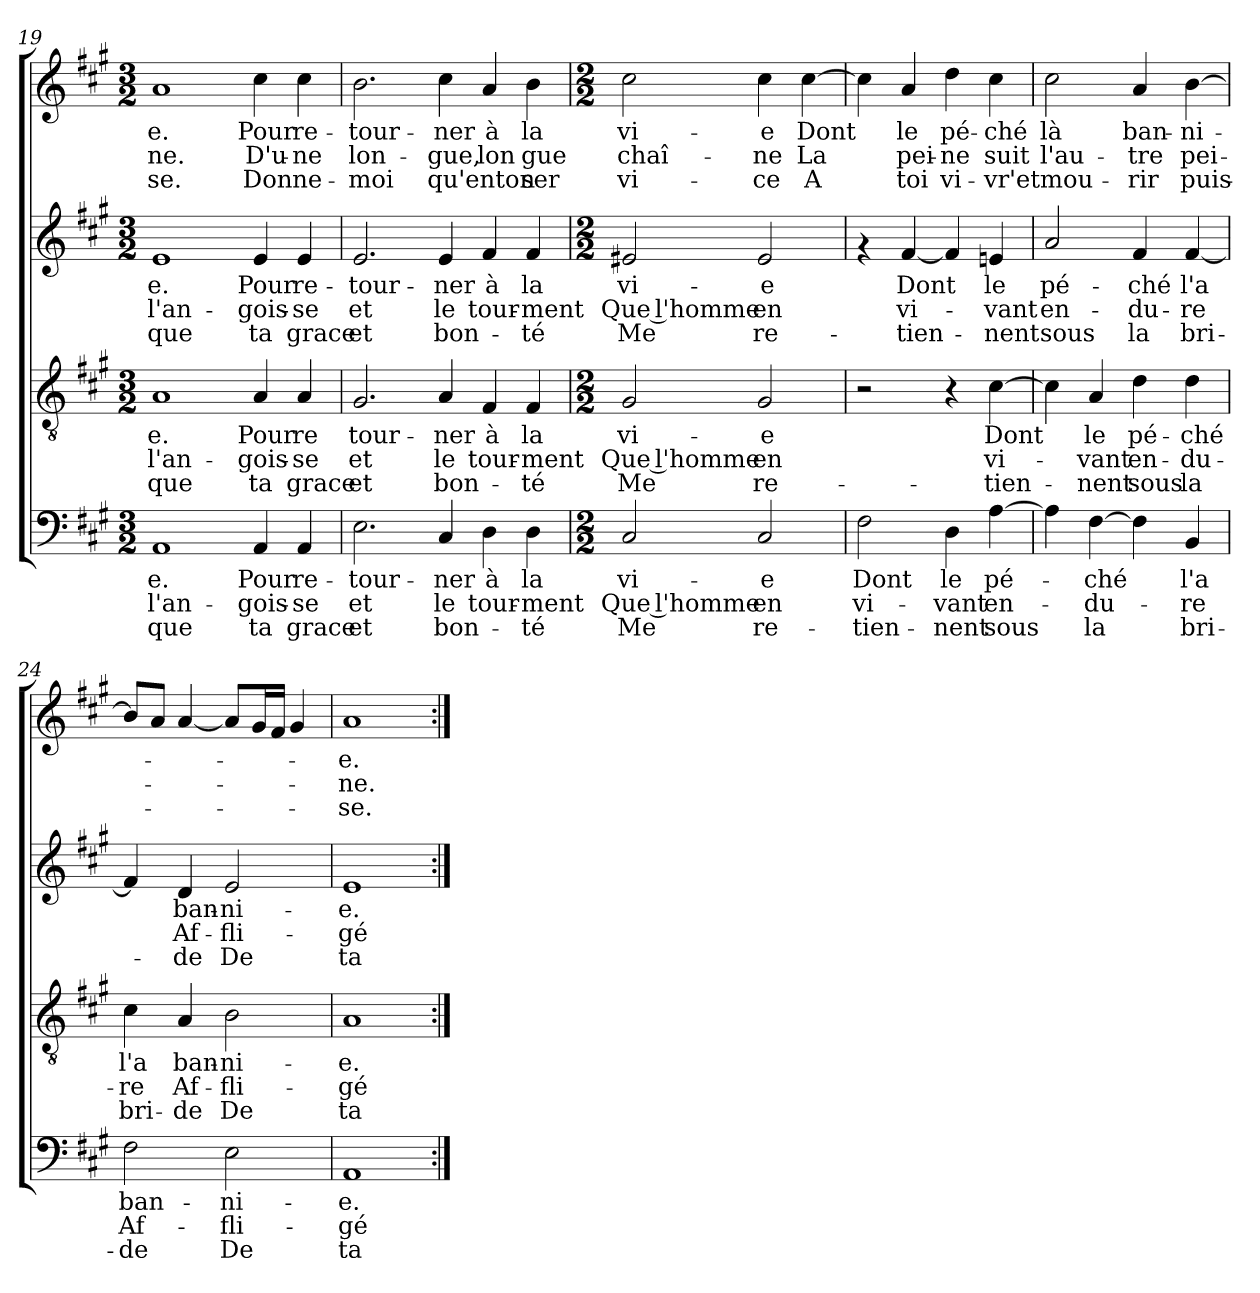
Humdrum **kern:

**kern	**text	**text	**text	**kern	**text	**text	**text	**kern	**text	**text	**text	**kern	**text	**text	**text
*part4	*part4	*part4	*part4	*part3	*part3	*part3	*part3	*part2	*part2	*part2	*part2	*part1	*part1	*part1	*part1
*staff4	*staff4	*staff4	*staff4	*staff3	*staff3	*staff3	*staff3	*staff2	*staff2	*staff2	*staff2	*staff1	*staff1	*staff1	*staff1
*clefF4	*	*	*	*clefGv2	*	*	*	*clefG2	*	*	*	*clefG2	*	*	*
*k[f#c#g#]	*	*	*	*k[f#c#g#]	*	*	*	*k[f#c#g#]	*	*	*	*k[f#c#g#]	*	*	*
*A:	*	*	*	*A:	*	*	*	*A:	*	*	*	*A:	*	*	*
*M3/2	*	*	*	*M3/2	*	*	*	*M3/2	*	*	*	*M3/2	*	*	*
=19	=19	=19	=19	=19	=19	=19	=19	=19	=19	=19	=19	=19	=19	=19	=19
!	!LO:LY:b	!LO:LY:b	!LO:LY:b	!	!LO:LY:b	!LO:LY:b	!LO:LY:b	!	!LO:LY:b	!LO:LY:b	!LO:LY:b	!	!LO:LY:b	!LO:LY:b	!LO:LY:b
1AA	-e.	l'an-	que	1A	-e.	l'an-	que	1e	-e.	l'an-	que	1a	-e.	-ne.	-se.
!	!LO:LY:b	!LO:LY:b	!LO:LY:b	!	!LO:LY:b	!LO:LY:b	!LO:LY:b	!	!LO:LY:b	!LO:LY:b	!LO:LY:b	!	!LO:LY:b	!LO:LY:b	!LO:LY:b
4AA/	Pour	-gois-	ta	4A/	Pour	-gois-	ta	4e/	Pour	-gois-	ta	4cc#\	Pour	D'u-	Don
!	!LO:LY:b	!LO:LY:b	!LO:LY:b	!	!LO:LY:b	!LO:LY:b	!LO:LY:b	!	!LO:LY:b	!LO:LY:b	!LO:LY:b	!	!LO:LY:b	!LO:LY:b	!LO:LY:b
4AA/	re-	-se	grace	4A/	re	-se	grace	4e/	re-	-se	grace	4cc#\	re-	-ne	ne-
=20	=20	=20	=20	=20	=20	=20	=20	=20	=20	=20	=20	=20	=20	=20	=20
!	!LO:LY:b	!LO:LY:b	!LO:LY:b	!	!LO:LY:b	!LO:LY:b	!LO:LY:b	!	!LO:LY:b	!LO:LY:b	!LO:LY:b	!	!LO:LY:b	!LO:LY:b	!LO:LY:b
2.E\	-tour-	et	et	2.G#/	tour-	et	et	2.e/	-tour-	et	et	2.b\	-tour-	lon-	-moi
!	!LO:LY:b:rj	!LO:LY:b:rj	!LO:LY:b:rj	!	!LO:LY:b:rj	!LO:LY:b:rj	!LO:LY:b:rj	!	!LO:LY:b:rj	!LO:LY:b:rj	!LO:LY:b:rj	!	!LO:LY:b:rj	!LO:LY:b:rj	!LO:LY:b:rj
4C#/	-ner	le	bon-	4A/	-ner	le	bon-	4e/	-ner	le	bon-	4cc#\	-ner	-gue,	qu'enton
!	!LO:LY:b	!LO:LY:b	!	!	!LO:LY:b	!LO:LY:b	!	!	!LO:LY:b	!LO:LY:b	!	!	!LO:LY:b	!LO:LY:b	!
4D\	à	tour-	.	4F#/	à	tour-	.	4f#/	à	tour-	.	4a/	à	lon	.
!	!LO:LY:b	!LO:LY:b	!LO:LY:b	!	!LO:LY:b	!LO:LY:b	!LO:LY:b	!	!LO:LY:b	!LO:LY:b	!LO:LY:b	!	!LO:LY:b	!LO:LY:b	!LO:LY:b
4D\	la	-ment	-té	4F#/	la	-ment	-té	4f#/	la	-ment	-té	4b\	la	gue	ser
!!LO:LB:g=z
=21	=21	=21	=21	=21	=21	=21	=21	=21	=21	=21	=21	=21	=21	=21	=21
*M2/2	*	*	*	*M2/2	*	*	*	*M2/2	*	*	*	*M2/2	*	*	*
!	!LO:LY:b	!LO:LY:b	!LO:LY:b	!	!LO:LY:b	!LO:LY:b	!LO:LY:b	!	!LO:LY:b	!LO:LY:b	!LO:LY:b	!	!LO:LY:b	!LO:LY:b	!LO:LY:b
2C#/	vi-	Que l'homme	Me	2G#/	vi-	Que l'homme	Me	2e#X/	vi-	Que l'homme	Me	2cc#\	vi-	chaî-	vi-
!	!LO:LY:b	!LO:LY:b	!LO:LY:b	!	!LO:LY:b	!LO:LY:b	!LO:LY:b	!	!LO:LY:b	!LO:LY:b	!LO:LY:b	!	!LO:LY:b	!LO:LY:b	!LO:LY:b
2C#/	-e	en	re-	2G#/	-e	en	re-	2e#/	-e	en	re-	4cc#\	-e	-ne	-ce
!	!	!	!	!	!	!	!	!	!	!	!	!	!LO:LY:b	!LO:LY:b	!LO:LY:b
.	.	.	.	.	.	.	.	.	.	.	.	[>4cc#\	Dont	La	A
=22	=22	=22	=22	=22	=22	=22	=22	=22	=22	=22	=22	=22	=22	=22	=22
!	!LO:LY:b	!LO:LY:b	!LO:LY:b	!	!	!	!	!	!	!	!	!	!	!	!
2F#\	Dont	vi-	-tien-	2r	.	.	.	4rg	.	.	.	4cc#\]	.	.	.
!	!	!	!	!	!	!	!	!	!LO:LY:b	!LO:LY:b	!LO:LY:b	!	!LO:LY:b	!LO:LY:b	!LO:LY:b
.	.	.	.	.	.	.	.	[<4f#/	Dont	vi-	-tien-	4a/	le	pei-	toi
!	!LO:LY:b	!LO:LY:b	!LO:LY:b	!	!	!	!	!	!	!	!	!	!LO:LY:b	!LO:LY:b	!LO:LY:b
4D\	le	-vant	-nent	4r	.	.	.	4f#/]	.	.	.	4dd\	pé-	-ne	vi-
!	!LO:LY:b	!LO:LY:b	!LO:LY:b	!	!LO:LY:b	!LO:LY:b	!LO:LY:b	!	!LO:LY:b	!LO:LY:b	!LO:LY:b	!	!LO:LY:b	!LO:LY:b	!LO:LY:b
[>4A\	pé-	en-	sous	[>4c#\	Dont	vi-	-tien-	4en/	le	-vant	-nent	4cc#\	-ché	suit	-vr'et
=23	=23	=23	=23	=23	=23	=23	=23	=23	=23	=23	=23	=23	=23	=23	=23
!	!	!	!	!	!	!	!	!	!LO:LY:b	!LO:LY:b	!LO:LY:b	!	!LO:LY:b	!LO:LY:b	!LO:LY:b
4A\]	.	.	.	4c#\]	.	.	.	2a/	pé-	en-	sous	2cc#\	là	l'au-	mou-
!	!LO:LY:b	!LO:LY:b	!LO:LY:b	!	!LO:LY:b	!LO:LY:b	!LO:LY:b	!	!	!	!	!	!	!	!
[>4F#\	-ché	-du-	la	4A/	le	-vant	-nent	.	.	.	.	.	.	.	.
!	!	!	!	!	!LO:LY:b	!LO:LY:b	!LO:LY:b	!	!LO:LY:b	!LO:LY:b	!LO:LY:b	!	!LO:LY:b	!LO:LY:b	!LO:LY:b
4F#\]	.	.	.	4d\	pé-	en-	sous	4f#/	-ché	-du-	la	4a/	ban-	-tre	-rir
!	!LO:LY:b	!LO:LY:b	!LO:LY:b	!	!LO:LY:b	!LO:LY:b	!LO:LY:b	!	!LO:LY:b	!LO:LY:b	!LO:LY:b	!	!LO:LY:b	!LO:LY:b	!LO:LY:b
4BB/	l'a	-re	bri-	4d\	-ché	-du-	la	[<4f#/	l'a	-re	bri-	[>4b\	-ni-	pei-	puis-
=24	=24	=24	=24	=24	=24	=24	=24	=24	=24	=24	=24	=24	=24	=24	=24
!	!LO:LY:b	!LO:LY:b	!LO:LY:b	!	!LO:LY:b	!LO:LY:b	!LO:LY:b	!	!	!	!	!	!	!	!
2F#\	ban-	Af-	-de	4c#\	l'a	-re	bri-	4f#/]	.	.	.	8b/L]	.	.	.
.	.	.	.	.	.	.	.	.	.	.	.	8a/J	.	.	.
!	!	!	!	!	!LO:LY:b	!LO:LY:b	!LO:LY:b	!	!LO:LY:b	!LO:LY:b	!LO:LY:b	!	!	!	!
.	.	.	.	4A/	ban-	Af-	-de	4d/	ban-	Af-	-de	[<4a/	.	.	.
!	!LO:LY:b	!LO:LY:b	!LO:LY:b	!	!LO:LY:b	!LO:LY:b	!LO:LY:b	!	!LO:LY:b	!LO:LY:b	!LO:LY:b	!	!	!	!
2E\	-ni-	-fli-	De	2B\	-ni-	-fli-	De	2e/	-ni-	-fli-	De	8a/L]	.	.	.
.	.	.	.	.	.	.	.	.	.	.	.	16g#/L	.	.	.
.	.	.	.	.	.	.	.	.	.	.	.	16f#/JJ	.	.	.
.	.	.	.	.	.	.	.	.	.	.	.	4g#/	.	.	.
=25	=25	=25	=25	=25	=25	=25	=25	=25	=25	=25	=25	=25	=25	=25	=25
!	!LO:LY:b	!LO:LY:b	!LO:LY:b	!	!LO:LY:b	!LO:LY:b	!LO:LY:b	!	!LO:LY:b	!LO:LY:b	!LO:LY:b	!	!LO:LY:b	!LO:LY:b	!LO:LY:b
1AA	-e.	-gé	ta	1A	-e.	-gé	ta	1e	-e.	-gé	ta	1a	-e.	-ne.	-se.
=:|!	=:|!	=:|!	=:|!	=:|!	=:|!	=:|!	=:|!	=:|!	=:|!	=:|!	=:|!	=:|!	=:|!	=:|!	=:|!
*-	*-	*-	*-	*-	*-	*-	*-	*-	*-	*-	*-	*-	*-	*-	*-
